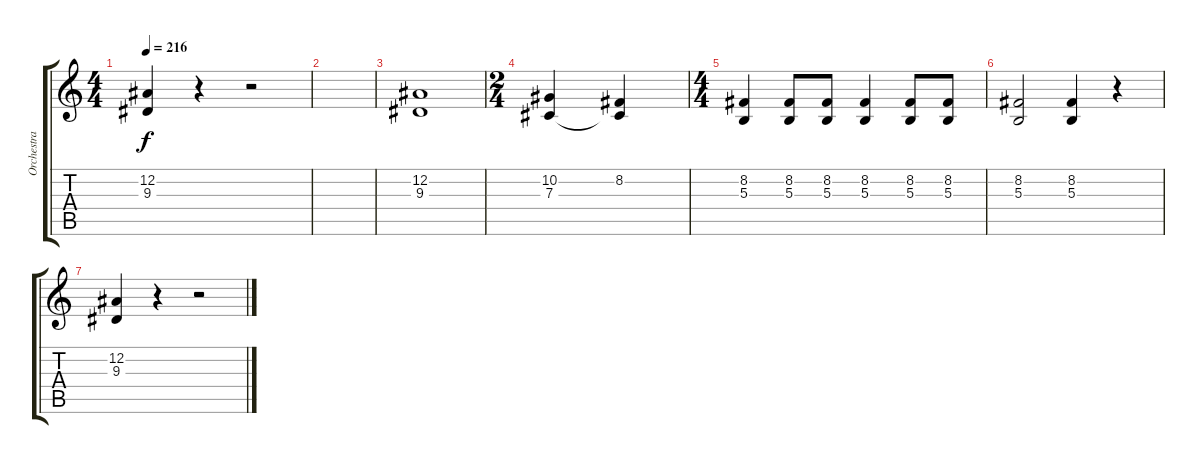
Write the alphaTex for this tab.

\track ("Orchestra 2" "Orchestra ") {instrument stringensemble1}
\staff {score tabs}
\tuning (Eb4 Bb3 Gb3 Db3 Ab2 Eb2) {hide}
\ts (4 4)
\tempo 216
\clef g2
\ks c
(12.2 9.3).4{dy f} r.4 r.2 |
|
(12.2 9.3).1 |
\ts (2 4)
(10.2 7.3).4 (8.2 7.3{t}).4 |
\ts (4 4)
(8.2 5.3).4 (8.2 5.3).8 (8.2 5.3).8 (8.2 5.3).4 (8.2 5.3).8 (8.2 5.3).8 |
(8.2 5.3).2 (8.2 5.3).4 r.4 |
(12.2 9.3).4 r.4 r.2
